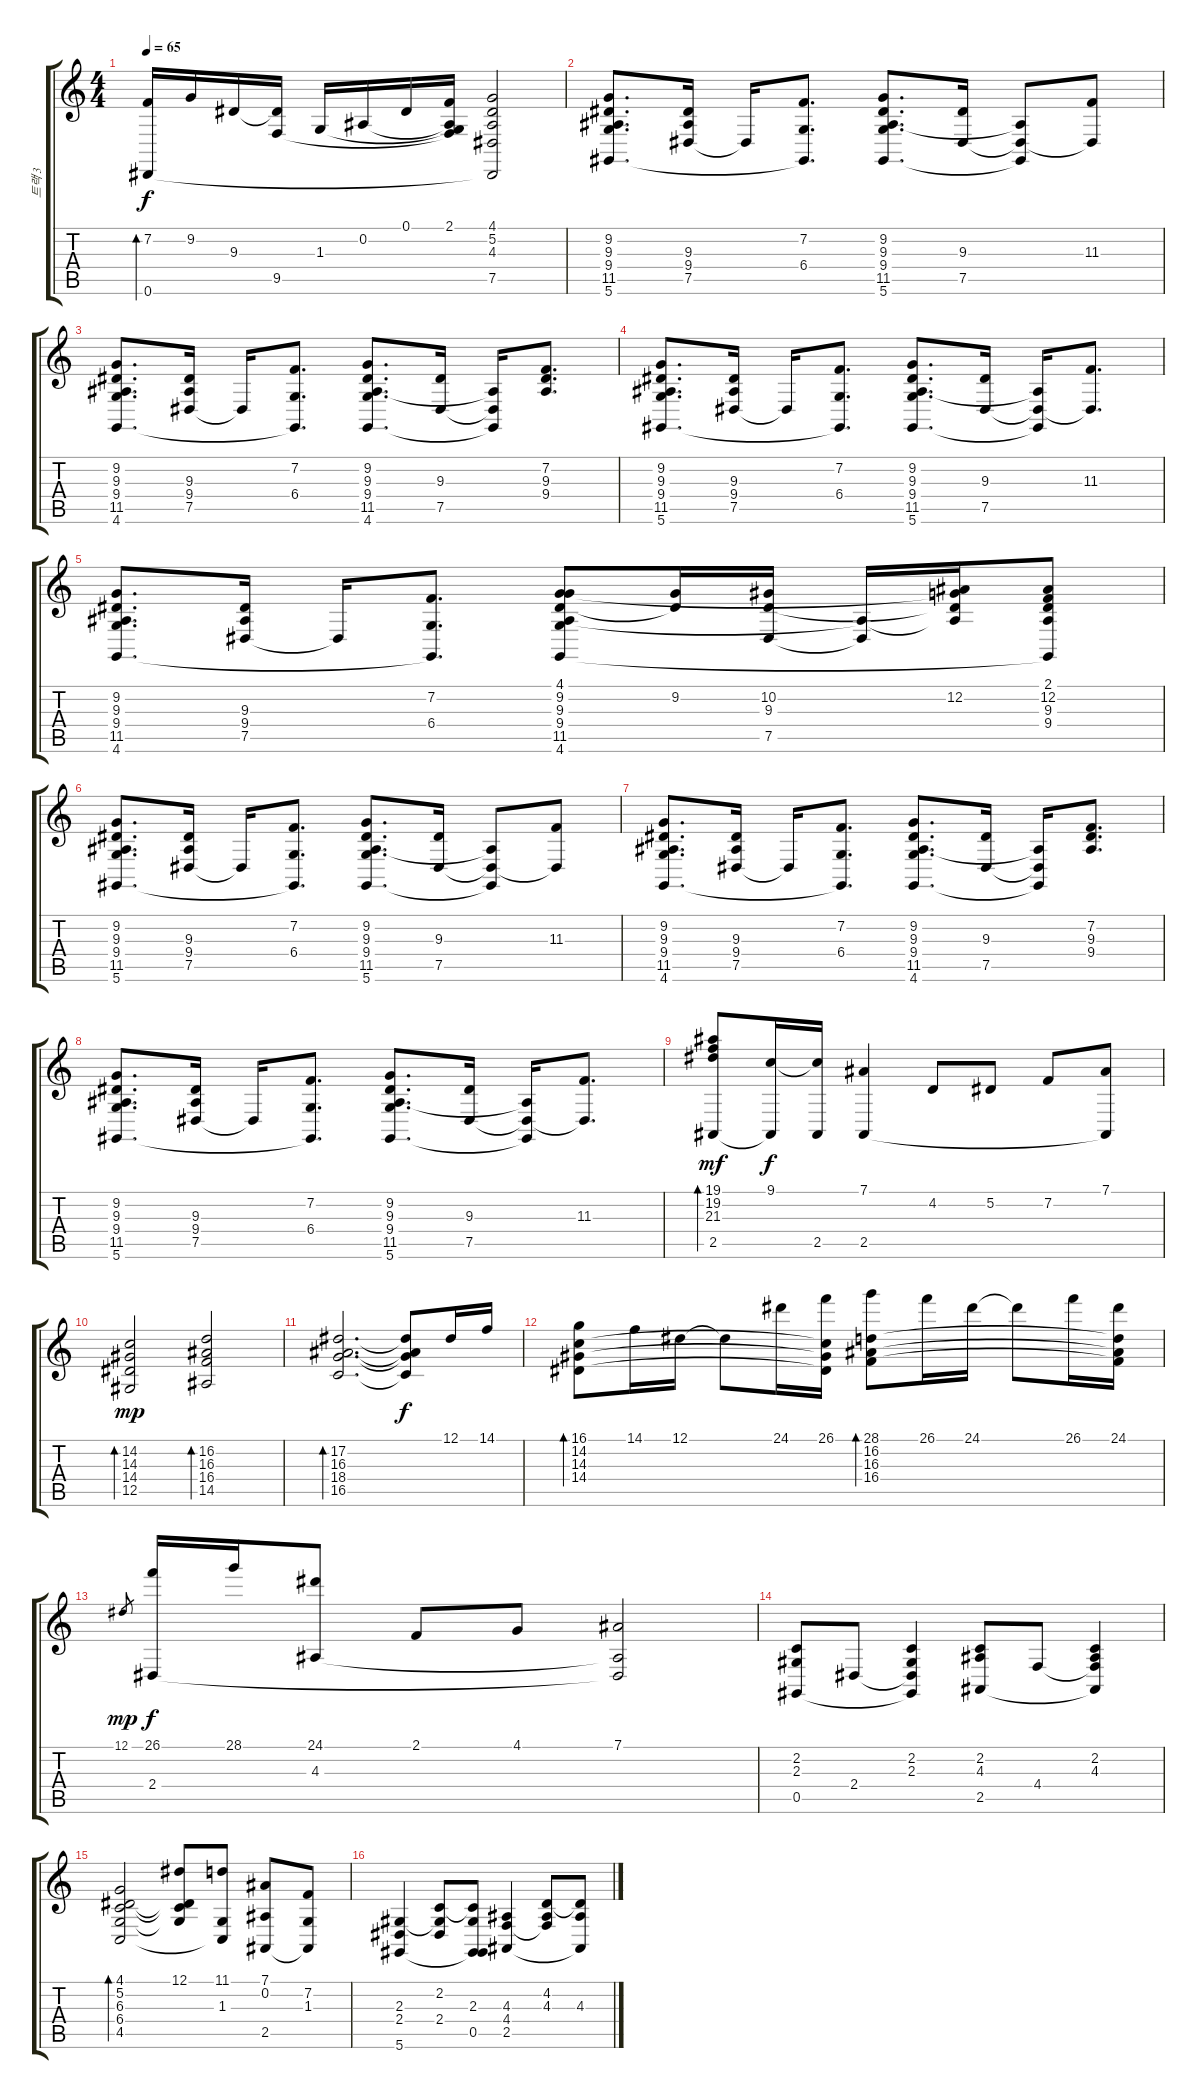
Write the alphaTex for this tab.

\track ("트랙 3" "트랙 3") {instrument brightacousticpiano}
\staff {score tabs}
\tuning (Eb4 Bb3 Gb3 Db3 Ab2 Eb2) {hide}
\ts (4 4)
\tempo 65
\clef g2
\ks c
(7.2 0.6).16{bd 120 dy f} 9.2.16 9.3.16 (9.3{t} 9.5).16 1.3.16 0.2.16 0.1.16 (2.1 0.2{t} 1.3{t} 9.5{t}).16 (4.1 5.2 4.3 7.5 0.6{t}).2 |
(9.2 9.3 9.4 11.5 5.6).8{d} (9.3 9.4 7.5).16 7.5{t}.16 (7.2 6.4 5.6{t}).8{d} (9.2 9.3 9.4 11.5 5.6).8{d} (9.3 7.5).16 (9.4{t} 7.5{t} 5.6{t}).8 (11.3 7.5{t}).8 |
(9.2 9.3 9.4 11.5 4.6).8{d} (9.3 9.4 7.5).16 7.5{t}.16 (7.2 6.4 4.6{t}).8{d} (9.2 9.3 9.4 11.5 4.6).8{d} (9.3 7.5).16 (9.4{t} 7.5{t} 4.6{t}).16 (7.2 9.3 9.4).8{d} |
(9.2 9.3 9.4 11.5 5.6).8{d} (9.3 9.4 7.5).16 7.5{t}.16 (7.2 6.4 5.6{t}).8{d} (9.2 9.3 9.4 11.5 5.6).8{d} (9.3 7.5).16 (9.4{t} 7.5{t} 5.6{t}).16 (11.3 7.5{t}).8{d} |
(9.2 9.3 9.4 11.5 4.6).8{d} (9.3 9.4 7.5).16 7.5{t}.16 (7.2 6.4 4.6{t}).8{d} (4.1 9.2 9.3 9.4 11.5 4.6).8 (9.2 9.3{t}).16 (10.2 9.3 7.5).16 (9.4{t} 7.5{t}).16 (4.1{t} 12.2 9.3{t} 9.4{t}).16 (2.1 12.2 9.3 9.4 4.6{t}).8 |
(9.2 9.3 9.4 11.5 5.6).8{d} (9.3 9.4 7.5).16 7.5{t}.16 (7.2 6.4 5.6{t}).8{d} (9.2 9.3 9.4 11.5 5.6).8{d} (9.3 7.5).16 (9.4{t} 7.5{t} 5.6{t}).8 (11.3 7.5{t}).8 |
(9.2 9.3 9.4 11.5 4.6).8{d} (9.3 9.4 7.5).16 7.5{t}.16 (7.2 6.4 4.6{t}).8{d} (9.2 9.3 9.4 11.5 4.6).8{d} (9.3 7.5).16 (9.4{t} 7.5{t} 4.6{t}).16 (7.2 9.3 9.4).8{d} |
(9.2 9.3 9.4 11.5 5.6).8{d} (9.3 9.4 7.5).16 7.5{t}.16 (7.2 6.4 5.6{t}).8{d} (9.2 9.3 9.4 11.5 5.6).8{d} (9.3 7.5).16 (9.4{t} 7.5{t} 5.6{t}).16 (11.3 7.5{t}).8{d} |
(19.1 19.2 21.3 2.5).8{bd 60 dy mf} (9.1 2.5{t}).16{dy f} (9.1{t} 2.5).16 (7.1 2.5).4 4.2.8 5.2.8 7.2.8 (7.1 2.5{t}).8 |
(14.2 14.3 14.4 12.5).2{bd 60 dy mp} (16.2 16.3 16.4 14.5).2{bd 60} |
(17.2 16.3 18.4 16.5).2{d bd 60} (17.2{t} 16.3{t} 18.4{t} 16.5{t}).8{dy f} 12.1.16 14.1.16 |
(16.1 14.2 14.3 14.4).8{bd 60} 14.1.16 12.1.16 12.1{t}.8 24.1.16 (26.1 14.2{t} 14.3{t} 14.4{t}).16 (28.1 16.2 16.3 16.4).8{bd 60} 26.1.16 24.1.16 24.1{t}.8 26.1.16 (24.1 16.2{t} 16.3{t} 16.4{t}).16 |
12.1.8{gr dy mp} (26.1 2.4).16{dy f} 28.1.16 (24.1 4.3).8 2.1.8 4.1.8 (7.1 4.3{t} 2.4{t}).2 |
(2.2 2.3 0.5).8 2.4.8 (2.2 2.3 2.4{t} 0.5{t}).4 (2.2 4.3 2.5).8 4.4.8 (2.2 4.3 4.4{t} 2.5{t}).4 |
(4.1 5.2 6.3 6.4 4.5).2{bd 120} (12.1 5.2{t} 6.3{t} 6.4{t}).8 (11.1 1.3 4.5{t}).8 (7.1 0.2 2.5).8 (7.2 1.3 2.5{t}).8 |
(2.3 2.4 5.6).4 (2.2 2.3{t} 2.4).8 (2.2{t} 2.3 0.5 5.6{t}).8 (4.3 4.4 2.5).4 (4.2 4.3 4.4{t}).8 (4.2{t} 4.3 2.5{t}).8
